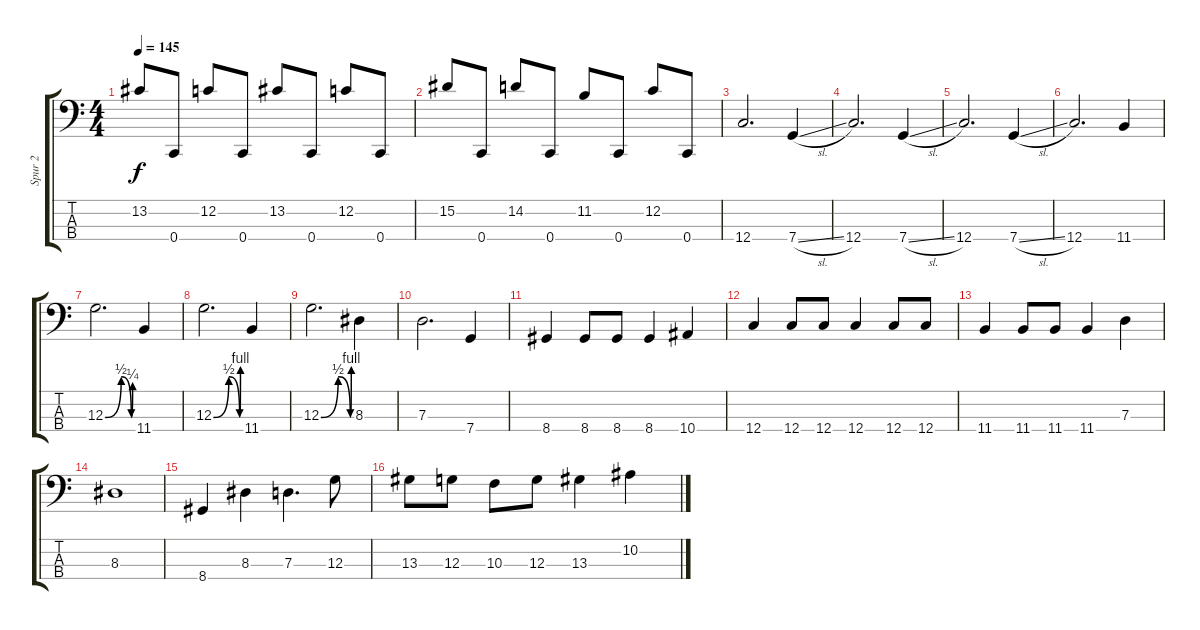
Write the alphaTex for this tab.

\track ("Spur 2" "Spur 2") {instrument electricbasspick}
\staff {score tabs}
\tuning (F2 C2 G1 C1) {hide}
\ts (4 4)
\tempo 145
\clef f4
\ks c
13.2.8{dy f} 0.4.8 12.2.8 0.4.8 13.2.8 0.4.8 12.2.8 0.4.8 |
15.2.8 0.4.8 14.2.8 0.4.8 11.2.8 0.4.8 12.2.8 0.4.8 |
12.4.2{d} 7.4{sl}.4 |
12.4.2{d} 7.4{sl}.4 |
12.4.2{d} 7.4{sl}.4 |
12.4.2{d} 11.4.4 |
12.3{be (custom 0 0 35 2 57 0 60 1)}.2{d} 11.4.4 |
12.3{be (custom 0 0 34 2 58 0 60 4)}.2{d} 11.4.4 |
12.3{be (custom 0 0 34 2 58 0 60 4)}.2{d} 8.3.4 |
7.3.2{d} 7.4.4 |
8.4.4 8.4.8 8.4.8 8.4.4 10.4.4 |
12.4.4 12.4.8 12.4.8 12.4.4 12.4.8 12.4.8 |
11.4.4 11.4.8 11.4.8 11.4.4 7.3.4 |
8.3.1 |
8.4.4 8.3.4 7.3.4{d} 12.3.8 |
13.3.8 12.3.8 10.3.8 12.3.8 13.3.4 10.2.4
